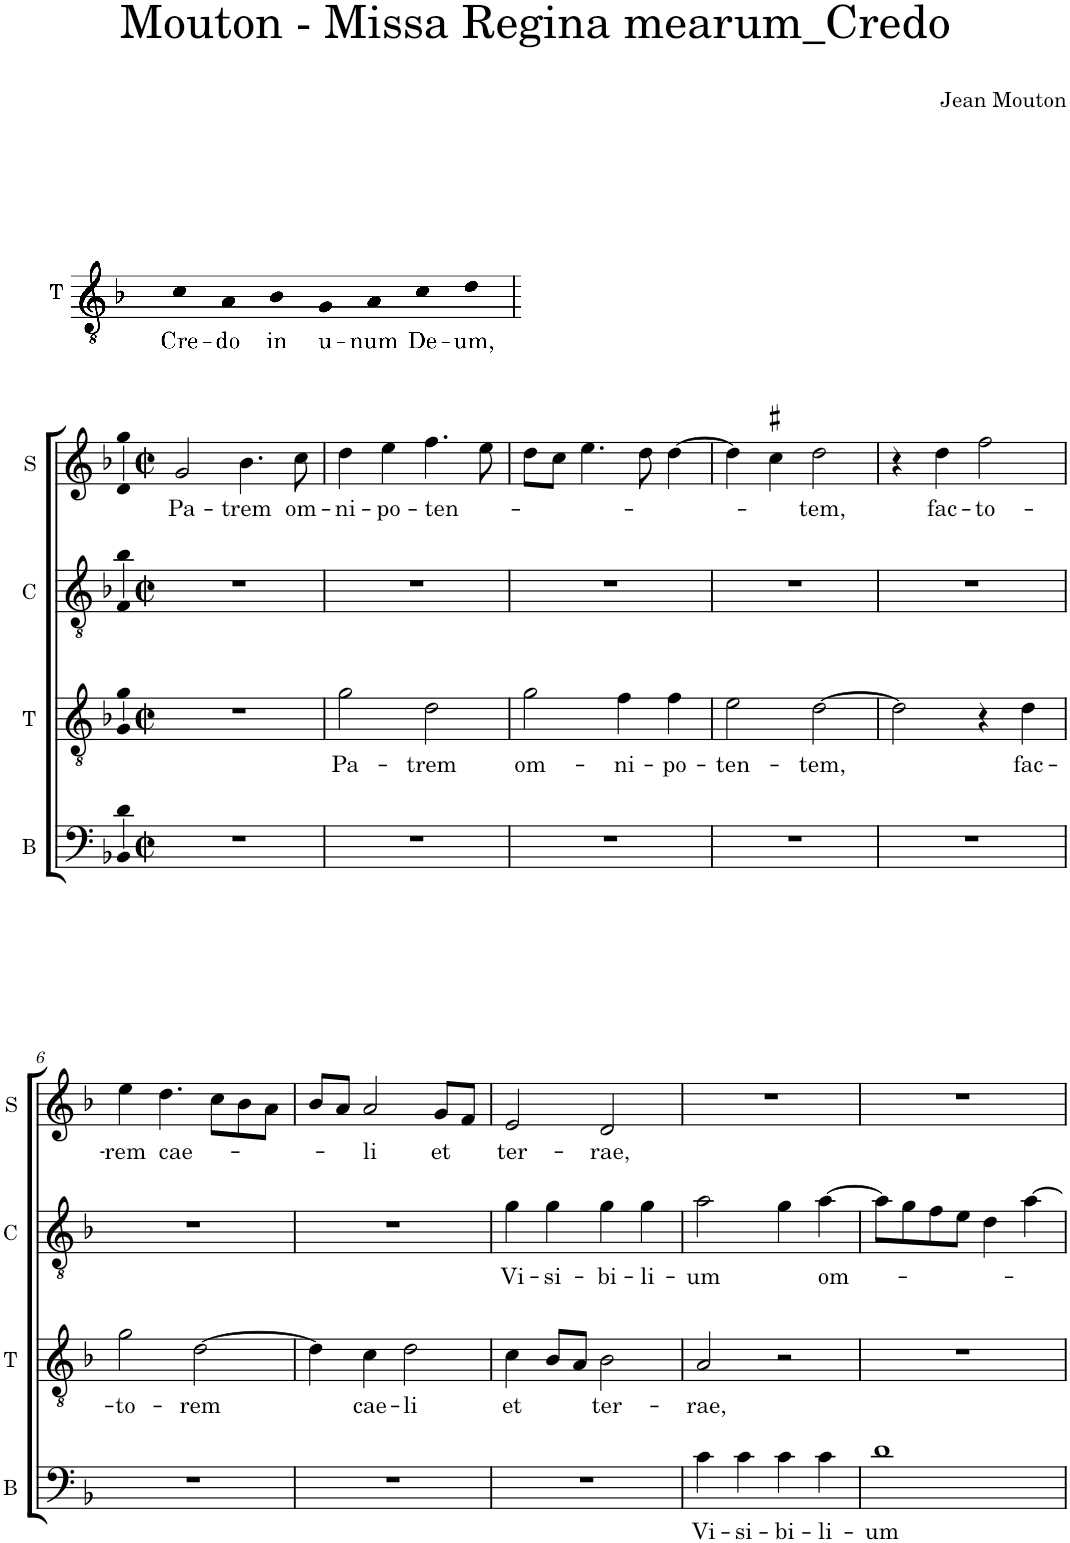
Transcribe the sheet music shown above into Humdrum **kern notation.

**kern	**text	**kern	**text	**kern	**text	**kern	**text
*part4	*part4	*part3	*part3	*part2	*part2	*part1	*part1
*staff4	*staff4	*staff3	*staff3	*staff2	*staff2	*staff1	*staff1
*I"B	*	*I"T	*	*I"C	*	*I"S	*
*I'B	*	*I'T	*	*I'C	*	*I'S	*
*clefF4	*	*clefGv2	*	*clefGv2	*	*clefG2	*
*	*	*	*	*Trd4c7	*	*	*
*k[b-]	*	*k[b-]	*	*k[b-]	*	*k[b-]	*
*M2/2	*	*M2/2	*	*M2/2	*	*M2/2	*
*met(c|)	*	*met(c|)	*	*met(c|)	*	*met(c|)	*
=1	=1	=1	=1	=1	=1	=1	=1
!	!	!	!	!	!	!	!LO:LY:b
1r	.	1r	.	1r	.	2g/	Pa-
!	!	!	!	!	!	!	!LO:LY:b
.	.	.	.	.	.	4.b-\	-trem
!	!	!	!	!	!	!	!LO:LY:b
.	.	.	.	.	.	8cc\	om-
=2	=2	=2	=2	=2	=2	=2	=2
!	!	!	!LO:LY:b	!	!	!	!LO:LY:b
1r	.	2g\	Pa-	1r	.	4dd\	-ni-
!	!	!	!	!	!	!	!LO:LY:b
.	.	.	.	.	.	4ee\	-po-
!	!	!	!LO:LY:b	!	!	!	!LO:LY:b
.	.	2d\	-trem	.	.	4.ff\	-ten-
.	.	.	.	.	.	8ee\	.
=3	=3	=3	=3	=3	=3	=3	=3
!	!	!	!LO:LY:b	!	!	!	!
1r	.	2g\	om-	1r	.	8dd\L	.
.	.	.	.	.	.	8cc\J	.
.	.	.	.	.	.	4.ee\	.
!	!	!	!LO:LY:b	!	!	!	!
.	.	4f\	-ni-	.	.	.	.
.	.	.	.	.	.	8dd\	.
!	!	!	!LO:LY:b	!	!	!	!
.	.	4f\	-po-	.	.	[4dd\	.
=4	=4	=4	=4	=4	=4	=4	=4
!	!	!	!LO:LY:b	!	!	!	!
1r	.	2e\	-ten-	1r	.	4dd\]	.
.	.	.	.	.	.	4cc#X\	.
!	!	!	!LO:LY:b	!	!	!	!LO:LY:b
.	.	[2d\	-tem,	.	.	2dd\	-tem,
=5	=5	=5	=5	=5	=5	=5	=5
1r	.	2d\]	.	1r	.	4r	.
!	!	!	!	!	!	!	!LO:LY:b
.	.	.	.	.	.	4dd\	fac-
!	!	!	!	!	!	!	!LO:LY:b
.	.	4r	.	.	.	2ff\	-to-
!	!	!	!LO:LY:b	!	!	!	!
.	.	4d\	fac-	.	.	.	.
!!LO:LB:g=z
=6	=6	=6	=6	=6	=6	=6	=6
!	!	!	!LO:LY:b	!	!	!	!LO:LY:b
1r	.	2g\	-to-	1r	.	4ee\	-rem
!	!	!	!	!	!	!	!LO:LY:b
.	.	.	.	.	.	4.dd\	cae-
!	!	!	!LO:LY:b	!	!	!	!
.	.	[2d\	-rem	.	.	.	.
.	.	.	.	.	.	8cc\L	.
.	.	.	.	.	.	8b-\	.
.	.	.	.	.	.	8a\J	.
=7	=7	=7	=7	=7	=7	=7	=7
1r	.	4d\]	.	1r	.	8b-/L	.
.	.	.	.	.	.	8a/J	.
!	!	!	!LO:LY:b	!	!	!	!LO:LY:b
.	.	4c\	cae-	.	.	2a/	-li
!	!	!	!LO:LY:b	!	!	!	!
.	.	2d\	-li	.	.	.	.
!	!	!	!	!	!	!	!LO:LY:b
.	.	.	.	.	.	8g/L	et
.	.	.	.	.	.	8f/J	.
=8	=8	=8	=8	=8	=8	=8	=8
!	!	!	!LO:LY:b	!	!LO:LY:b	!	!LO:LY:b
1r	.	4c\	et	4g\	Vi-	2e/	ter-
!	!	!	!	!	!LO:LY:b	!	!
.	.	8B-/L	.	4g\	-si-	.	.
.	.	8A/J	.	.	.	.	.
!	!	!	!LO:LY:b	!	!LO:LY:b	!	!LO:LY:b
.	.	2B-\	ter-	4g\	-bi-	2d/	-rae,
!	!	!	!	!	!LO:LY:b	!	!
.	.	.	.	4g\	-li-	.	.
=9	=9	=9	=9	=9	=9	=9	=9
!	!LO:LY:b	!	!LO:LY:b	!	!LO:LY:b	!	!
4c\	Vi-	2A/	-rae,	2a\	-um	1r	.
!	!LO:LY:b	!	!	!	!	!	!
4c\	-si-	.	.	.	.	.	.
!	!LO:LY:b	!	!	!	!	!	!
4c\	-bi-	2r	.	4g\	.	.	.
!	!LO:LY:b	!	!	!	!LO:LY:b	!	!
4c\	-li-	.	.	[4a\	om-	.	.
=10	=10	=10	=10	=10	=10	=10	=10
!	!LO:LY:b	!	!	!	!	!	!
1d	-um	1r	.	8a\L]	.	1r	.
.	.	.	.	8g\	.	.	.
.	.	.	.	8f\	.	.	.
.	.	.	.	8e\J	.	.	.
.	.	.	.	4d\	.	.	.
.	.	.	.	[4a\	.	.	.
=	=	=	=	=	=	=	=
*-	*-	*-	*-	*-	*-	*-	*-
